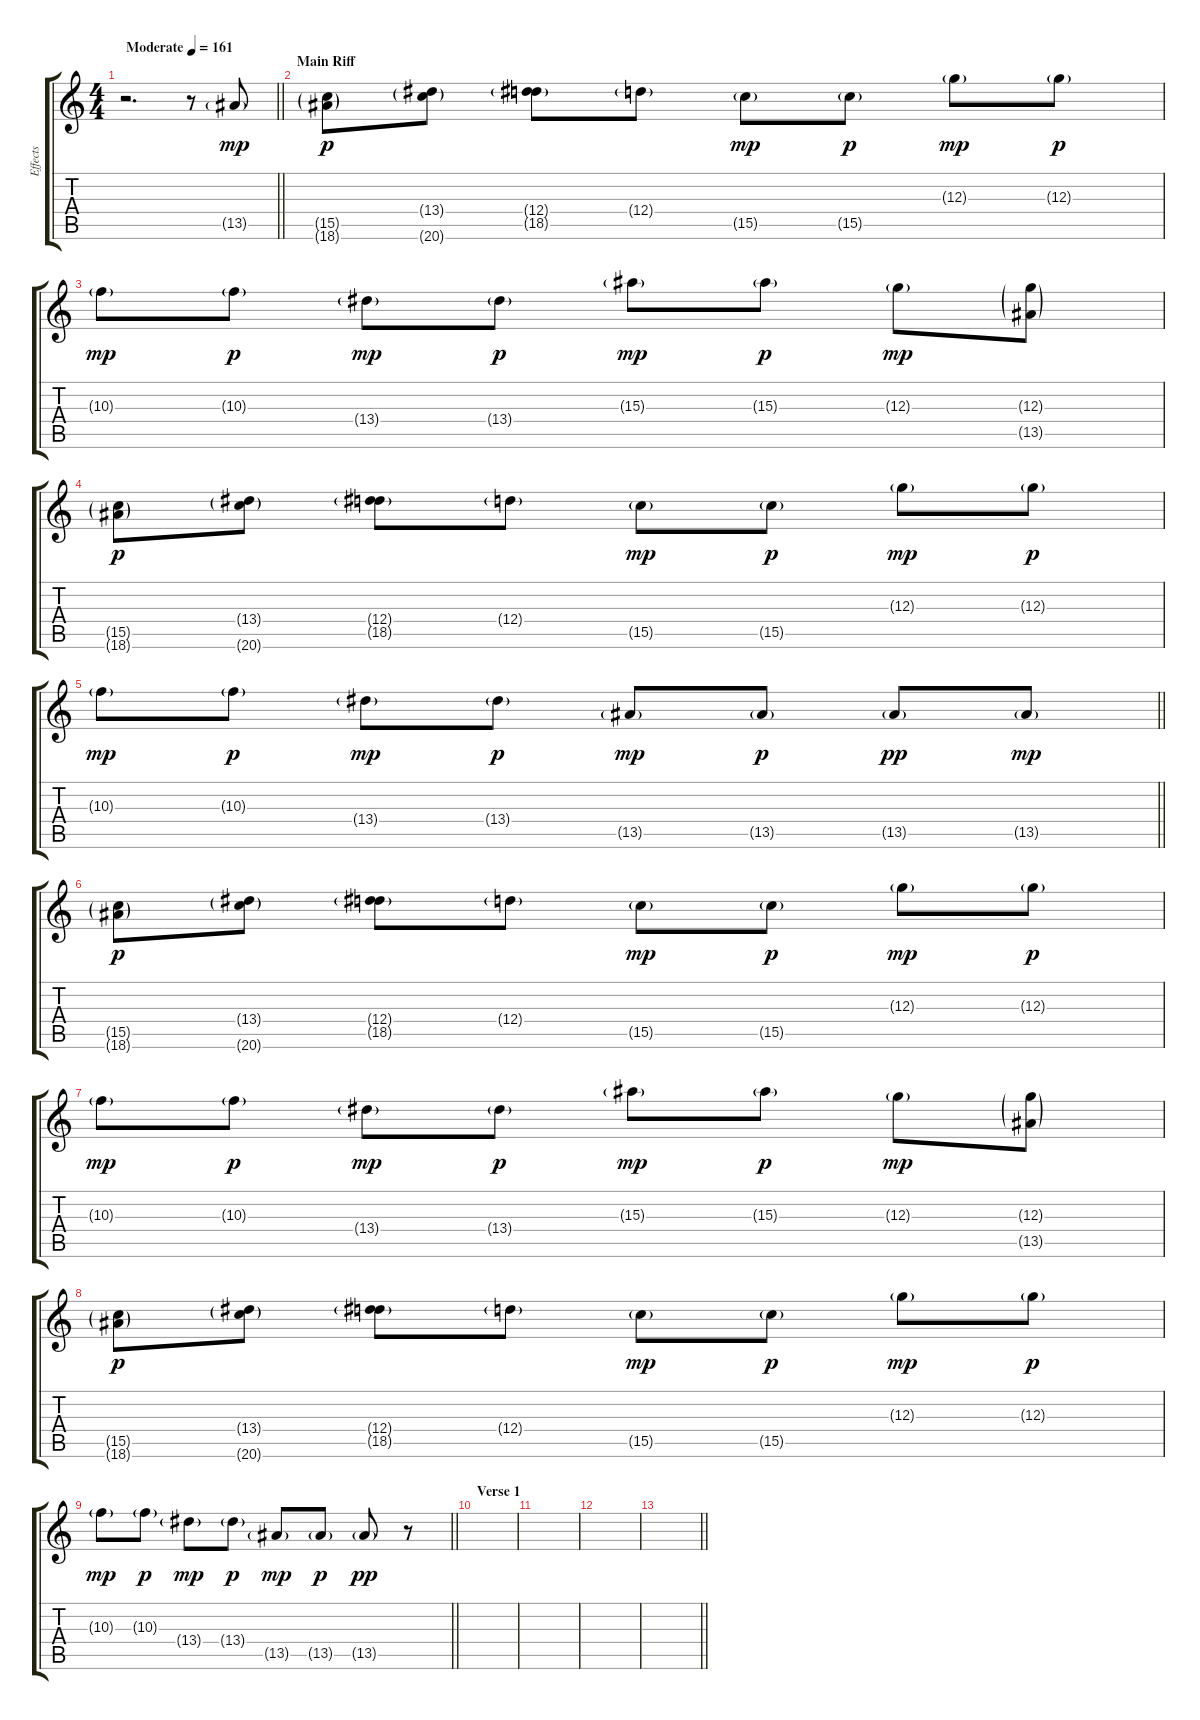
\track ("Effects" "Effects") {instrument overdrivenguitar}
\staff {score tabs}
\tuning (E4 B3 G3 D3 A2 E2) {hide}
\ts (4 4)
\tempo (161 "Moderate")
\clef g2
\barLineRight lightlight
\ks c
r.2{d dy mp instrument overdrivenguitar} r.8 13.5{g}.8 |
\section ("" "Main Riff")
(15.5{g} 18.6{g}).8{dy p} (13.4{g} 20.6{g}).8 (12.4{g} 18.5{g}).8 12.4{g}.8 15.5{g}.8{dy mp} 15.5{g}.8{dy p} 12.3{g}.8{dy mp} 12.3{g}.8{dy p} |
10.3{g}.8{dy mp} 10.3{g}.8{dy p} 13.4{g}.8{dy mp} 13.4{g}.8{dy p} 15.3{g}.8{dy mp} 15.3{g}.8{dy p} 12.3{g}.8{dy mp} (12.3{g} 13.5{g}).8 |
(15.5{g} 18.6{g}).8{dy p} (13.4{g} 20.6{g}).8 (12.4{g} 18.5{g}).8 12.4{g}.8 15.5{g}.8{dy mp} 15.5{g}.8{dy p} 12.3{g}.8{dy mp} 12.3{g}.8{dy p} |
\barLineRight lightlight
10.3{g}.8{dy mp} 10.3{g}.8{dy p} 13.4{g}.8{dy mp} 13.4{g}.8{dy p} 13.5{g}.8{dy mp} 13.5{g}.8{dy p} 13.5{g}.8{dy pp} 13.5{g}.8{dy mp} |
(15.5{g} 18.6{g}).8{dy p} (13.4{g} 20.6{g}).8 (12.4{g} 18.5{g}).8 12.4{g}.8 15.5{g}.8{dy mp} 15.5{g}.8{dy p} 12.3{g}.8{dy mp} 12.3{g}.8{dy p} |
10.3{g}.8{dy mp} 10.3{g}.8{dy p} 13.4{g}.8{dy mp} 13.4{g}.8{dy p} 15.3{g}.8{dy mp} 15.3{g}.8{dy p} 12.3{g}.8{dy mp} (12.3{g} 13.5{g}).8 |
(15.5{g} 18.6{g}).8{dy p} (13.4{g} 20.6{g}).8 (12.4{g} 18.5{g}).8 12.4{g}.8 15.5{g}.8{dy mp} 15.5{g}.8{dy p} 12.3{g}.8{dy mp} 12.3{g}.8{dy p} |
\barLineRight lightlight
10.3{g}.8{dy mp} 10.3{g}.8{dy p} 13.4{g}.8{dy mp} 13.4{g}.8{dy p} 13.5{g}.8{dy mp} 13.5{g}.8{dy p} 13.5{g}.8{dy pp} r.8 |
\section ("" "Verse 1")
|
|
|
\barLineRight lightlight
